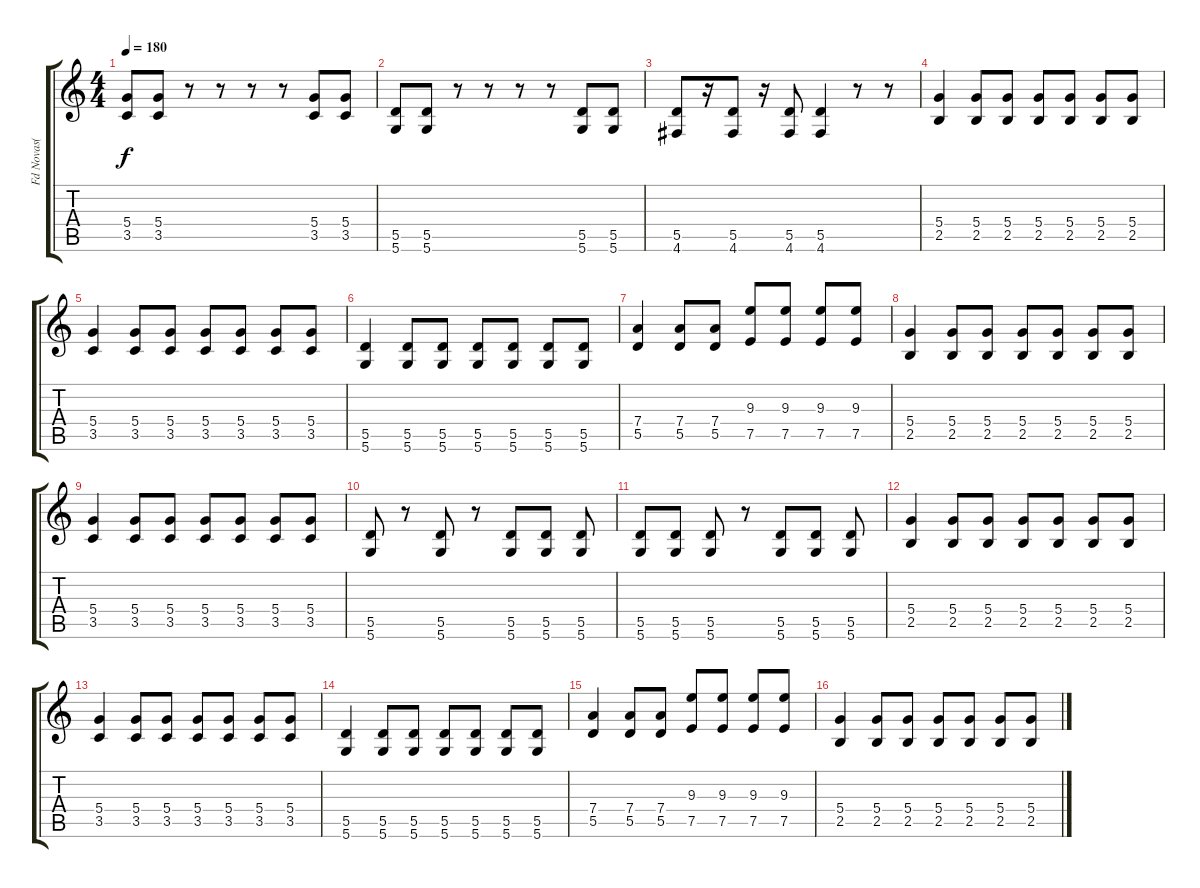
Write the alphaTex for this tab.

\track ("Fd Novas( Rythm Guitar)" "Fd Novas( ") {instrument distortionguitar}
\staff {score tabs}
\tuning (E4 B3 G3 D3 A2 D2) {hide}
\ts (4 4)
\tempo 180
\clef g2
\ks c
(5.4 3.5).8{dy f} (5.4 3.5).8 r.8 r.8 r.8 r.8 (5.4 3.5).8 (5.4 3.5).8 |
(5.5 5.6).8 (5.5 5.6).8 r.8 r.8 r.8 r.8 (5.5 5.6).8 (5.5 5.6).8 |
(5.5 4.6).8 r.16 (5.5 4.6).8 r.16 (5.5 4.6).8 (5.5 4.6).4 r.8 r.8 |
(5.4 2.5).4 (5.4 2.5).8 (5.4 2.5).8 (5.4 2.5).8 (5.4 2.5).8 (5.4 2.5).8 (5.4 2.5).8 |
(5.4 3.5).4 (5.4 3.5).8 (5.4 3.5).8 (5.4 3.5).8 (5.4 3.5).8 (5.4 3.5).8 (5.4 3.5).8 |
(5.5 5.6).4 (5.5 5.6).8 (5.5 5.6).8 (5.5 5.6).8 (5.5 5.6).8 (5.5 5.6).8 (5.5 5.6).8 |
(7.4 5.5).4 (7.4 5.5).8 (7.4 5.5).8 (9.3 7.5).8 (9.3 7.5).8 (9.3 7.5).8 (9.3 7.5).8 |
(5.4 2.5).4 (5.4 2.5).8 (5.4 2.5).8 (5.4 2.5).8 (5.4 2.5).8 (5.4 2.5).8 (5.4 2.5).8 |
(5.4 3.5).4 (5.4 3.5).8 (5.4 3.5).8 (5.4 3.5).8 (5.4 3.5).8 (5.4 3.5).8 (5.4 3.5).8 |
(5.5 5.6).8 r.8 (5.5 5.6).8 r.8 (5.5 5.6).8 (5.5 5.6).8 (5.5 5.6).8 |
(5.5 5.6).8 (5.5 5.6).8 (5.5 5.6).8 r.8 (5.5 5.6).8 (5.5 5.6).8 (5.5 5.6).8 |
(5.4 2.5).4 (5.4 2.5).8 (5.4 2.5).8 (5.4 2.5).8 (5.4 2.5).8 (5.4 2.5).8 (5.4 2.5).8 |
(5.4 3.5).4 (5.4 3.5).8 (5.4 3.5).8 (5.4 3.5).8 (5.4 3.5).8 (5.4 3.5).8 (5.4 3.5).8 |
(5.5 5.6).4 (5.5 5.6).8 (5.5 5.6).8 (5.5 5.6).8 (5.5 5.6).8 (5.5 5.6).8 (5.5 5.6).8 |
(7.4 5.5).4 (7.4 5.5).8 (7.4 5.5).8 (9.3 7.5).8 (9.3 7.5).8 (9.3 7.5).8 (9.3 7.5).8 |
(5.4 2.5).4 (5.4 2.5).8 (5.4 2.5).8 (5.4 2.5).8 (5.4 2.5).8 (5.4 2.5).8 (5.4 2.5).8
